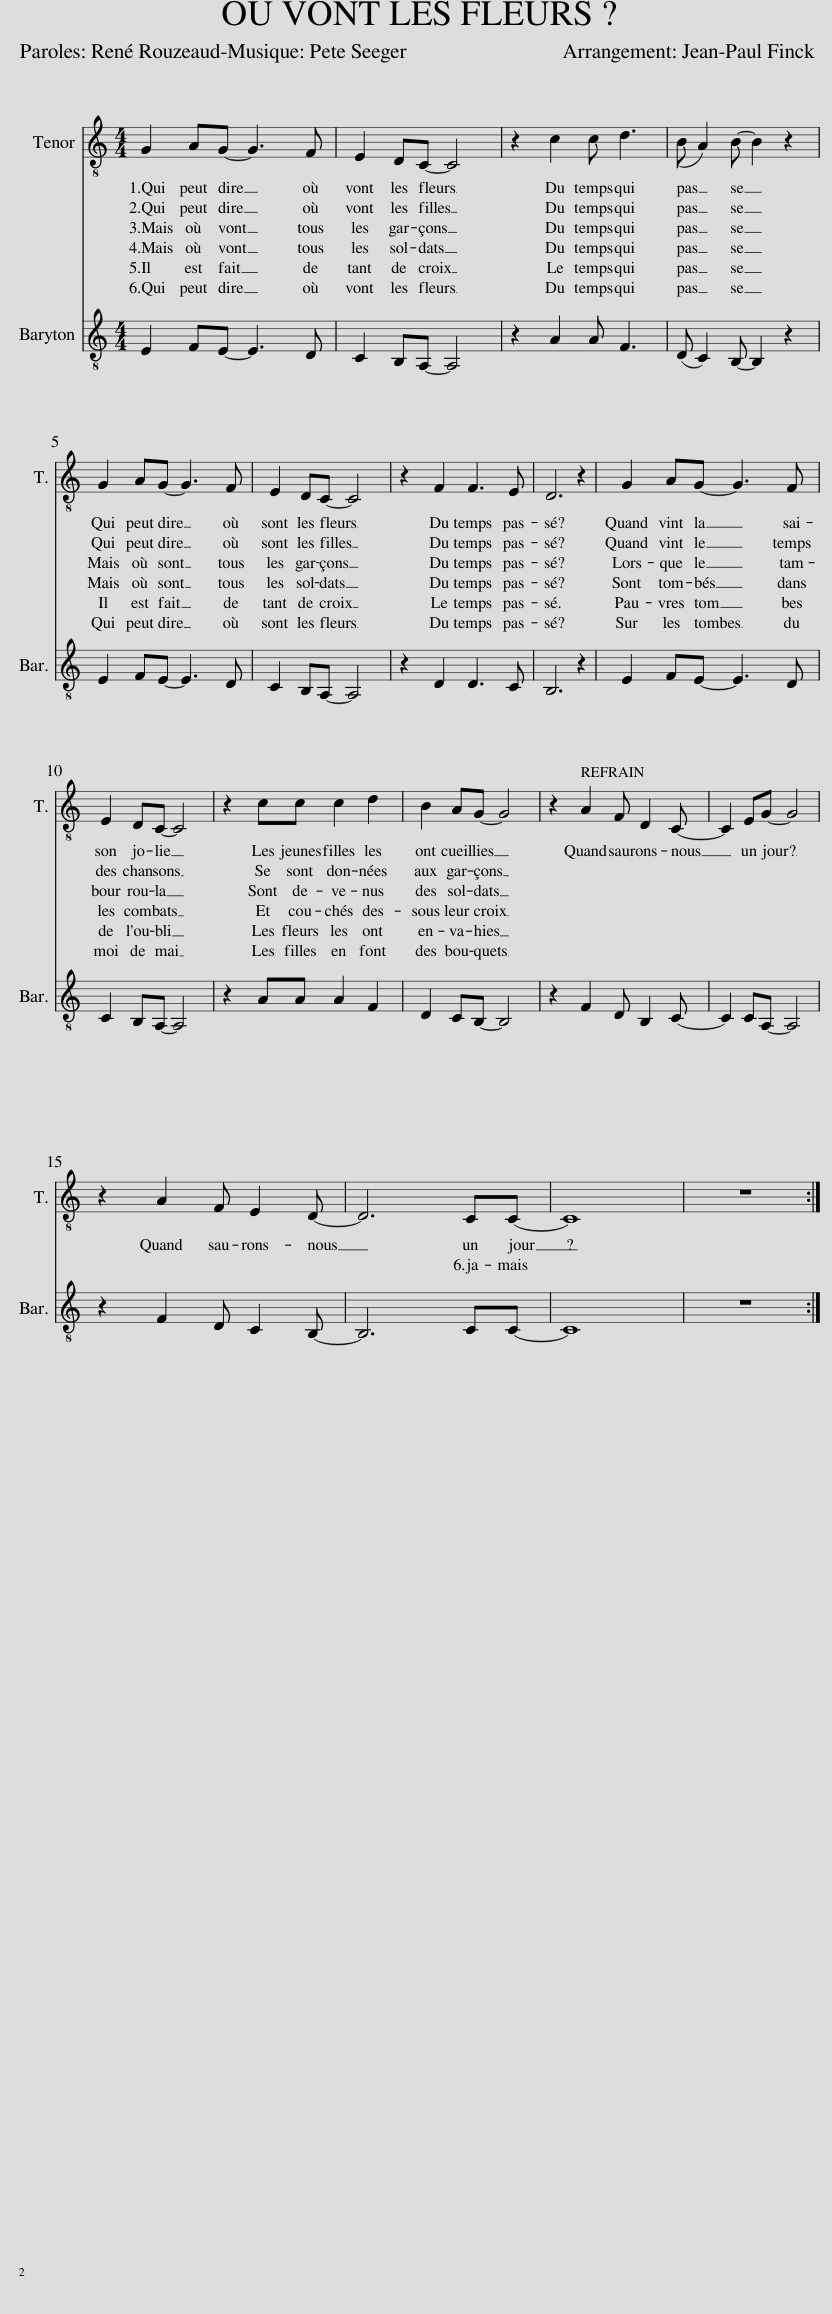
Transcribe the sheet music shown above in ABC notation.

X:1
%%score 1 2
L:1/8
M:4/4
I:linebreak $
K:C
V:1 treble-8
V:2 treble-8
V:1
 G2 AG- G3 F | E2 DC- C4 | z2 c2 c d3 | (B A2) B- B2 z2 |$ G2 AG- G3 F | %5
 E2 DC- C4 | z2 F2 F3 E | D6 z2 | G2 AG- G3 F |$ E2 DC- C4 | %10
 z2 cc c2 d2 | B2 AG- G4 | z2 A2 F D2 C- | C2 EG- G4 |$ z2 A2 F E2 D- | %15
 D6 CC- | C8 | z8 :| %18
V:2
 E2 FE- E3 D | C2 B,A,- A,4 | z2 A2 A F3 | (D C2) B,- B,2 z2 |$ E2 FE- E3 D | %5
 C2 B,A,- A,4 | z2 D2 D3 C | B,6 z2 | E2 FE- E3 D |$ C2 B,A,- A,4 | %10
 z2 AA A2 F2 | D2 CB,- B,4 | z2 F2 D B,2 C- | C2 CA,- A,4 |$ z2 F2 D C2 B,- | %15
 B,6 CC- | C8 | z8 :| %18
